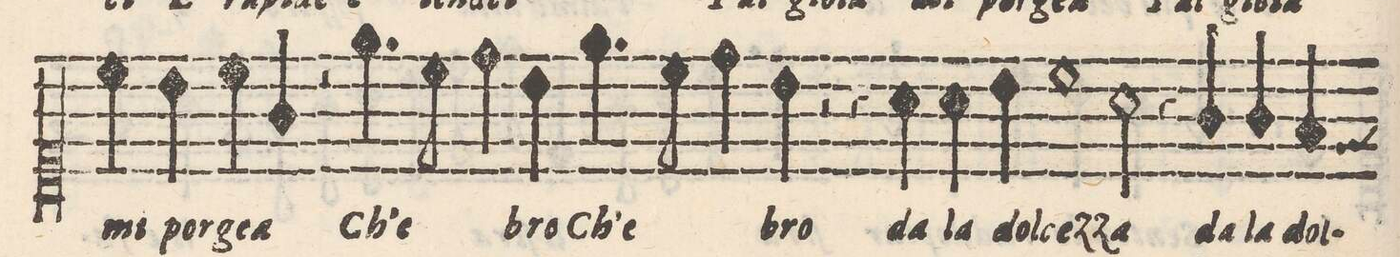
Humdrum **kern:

**kern	**text
*I"Canto	*
*clefC1	*
*k[]	*
*M2/1	*
4cc\	mi
4b\	por-
4cc\	-ge-
4g/	-a
2r	.
=20-	=20-
4.ee\	Ch'e
8cc\	.
4dd\	.
4b\	bro
4.ee\	Ch'e
8cc\	.
4dd\	.
4b\	bro
=21-	=21-
2r	.
4r	.
4a\	da
4a\	la
4b\	dol-
1cc\	-cez-
=22-	=22-
2a\	-za
4r	.
4g/	da
4g/	la
4f/	dol-
=23-	=23-
*-	*-
